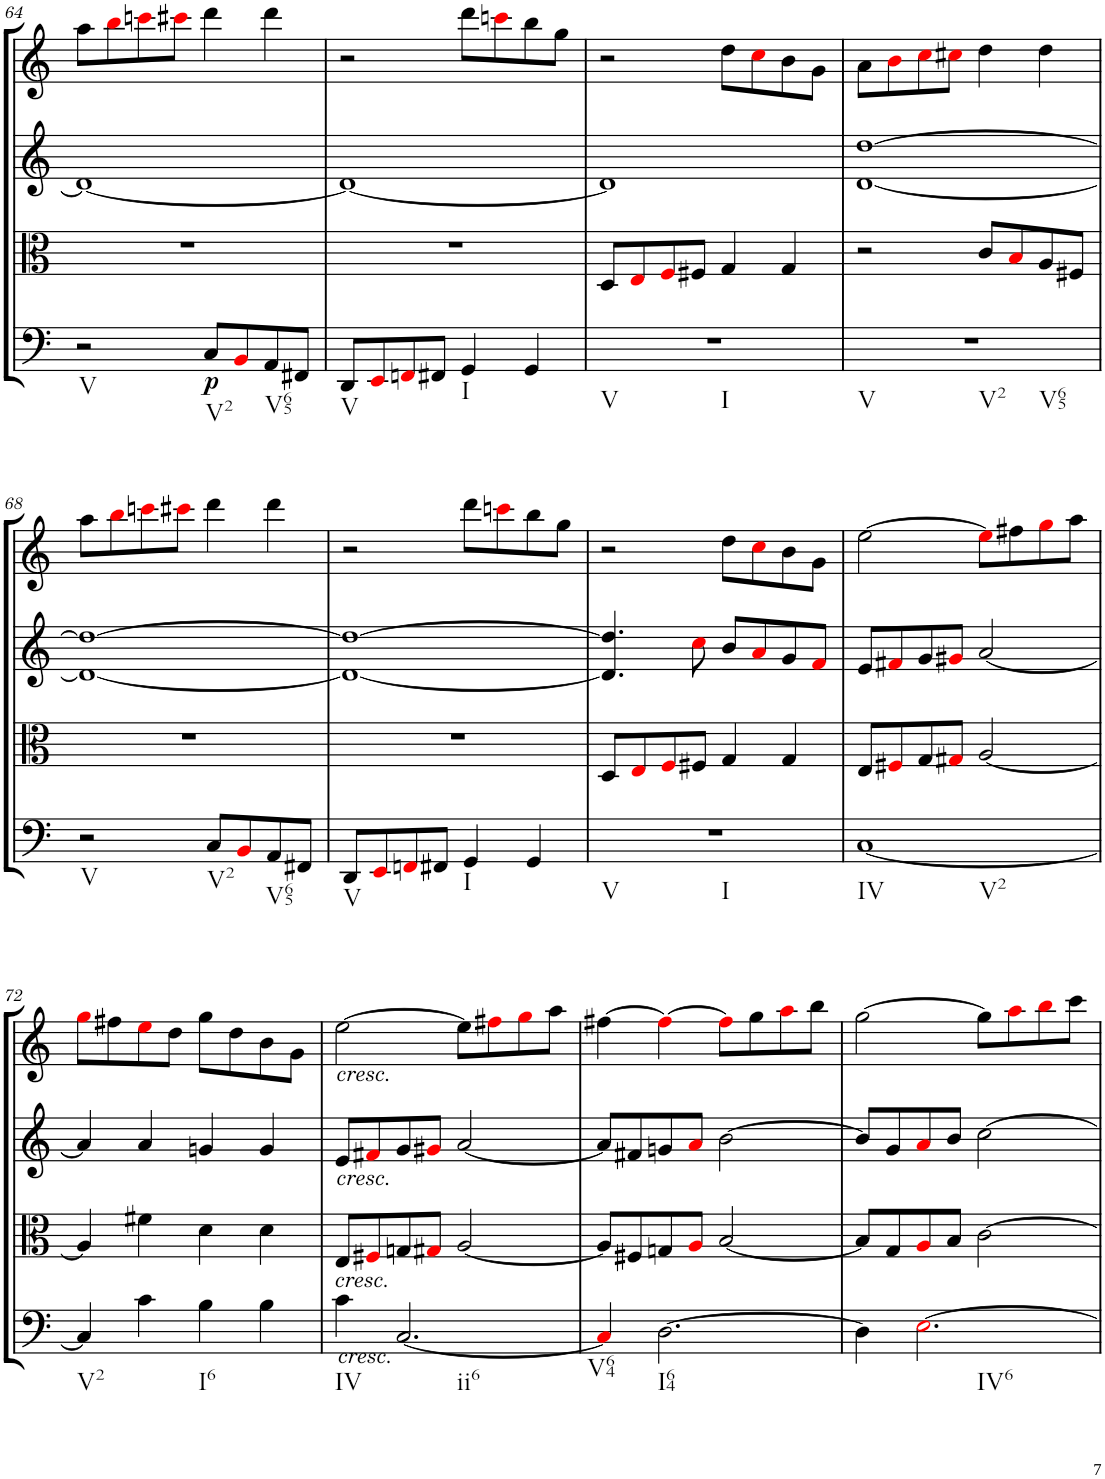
**kern	**dynam	**kern	**kern	**kern
*part4	*part4	*part3	*part2	*part1
*staff4	*staff4	*staff3	*staff2	*staff1
*I"Cello	*	*I"Viola	*I"2nd Violin	*I"1st Violin
!!LO:PB:g=z
*clefF4	*	*clefC3	*clefG2	*clefG2
*k[]	*	*k[]	*k[]	*k[]
*M2/2	*	*M2/2	*M2/2	*M2/2
*met(c|)	*	*met(c|)	*met(c|)	*met(c|)
=64	=64	=64	=64	=64
!LO:TX:b:t=V	!	!	!	!
2r	.	1r	1d_	8aa\L
.	.	.	.	8bbi\
.	.	.	.	8cccni\
.	.	.	.	8ccc#Xi\J
!LO:TX:b:t=V2	!	!	!	!
!	!LO:DY:b	!	!	!
8C/L	p	.	.	4ddd\
8BBi/	.	.	.	.
!LO:TX:b:t=V65	!	!	!	!
8AA/	.	.	.	4ddd\
8FF#X/J	.	.	.	.
=65	=65	=65	=65	=65
!LO:TX:b:t=V	!	!	!	!
8DD/L	.	1r	1d_	2r
8EEi/	.	.	.	.
8FFni/	.	.	.	.
8FF#X/J	.	.	.	.
!LO:TX:b:t=I	!	!	!	!
4GG/	.	.	.	8ddd\L
.	.	.	.	8cccni\
4GG/	.	.	.	8bb\
.	.	.	.	8gg\J
=66	=66	=66	=66	=66
!LO:TX:b:t=V	!	!	!	!
!LO:TX:b:t=I	!	!	!	!
1r	.	8D/L	1d]	2r
.	.	8Ei/	.	.
.	.	8Fi/	.	.
.	.	8F#X/J	.	.
.	.	4G/	.	8dd\L
.	.	.	.	8cci\
.	.	4G/	.	8b\
.	.	.	.	8g\J
=67	=67	=67	=67	=67
!LO:TX:b:t=V	!	!	!	!
!LO:TX:b:t=V2	!	!	!	!
!LO:TX:b:t=V65	!	!	!	!
1r	.	2r	[1d [1dd	8a\L
.	.	.	.	8bi\
.	.	.	.	8cci\
.	.	.	.	8cc#Xi\J
.	.	8c/L	.	4dd\
.	.	8Bi/	.	.
.	.	8A/	.	4dd\
.	.	8F#X/J	.	.
!!LO:LB:g=z
=68	=68	=68	=68	=68
!LO:TX:b:t=V	!	!	!	!
2r	.	1r	1d_ 1dd_	8aa\L
.	.	.	.	8bbi\
.	.	.	.	8cccni\
.	.	.	.	8ccc#Xi\J
!LO:TX:b:t=V2	!	!	!	!
8C/L	.	.	.	4ddd\
8BBi/	.	.	.	.
!LO:TX:b:t=V65	!	!	!	!
8AA/	.	.	.	4ddd\
8FF#X/J	.	.	.	.
=69	=69	=69	=69	=69
!LO:TX:b:t=V	!	!	!	!
8DD/L	.	1r	1d_ 1dd_	2r
8EEi/	.	.	.	.
8FFni/	.	.	.	.
8FF#X/J	.	.	.	.
!LO:TX:b:t=I	!	!	!	!
4GG/	.	.	.	8ddd\L
.	.	.	.	8cccni\
4GG/	.	.	.	8bb\
.	.	.	.	8gg\J
=70	=70	=70	=70	=70
!LO:TX:b:t=V	!	!	!	!
!LO:TX:b:t=I	!	!	!	!
1r	.	8D/L	4.d/] 4.dd/]	2r
.	.	8Ei/	.	.
.	.	8Fi/	.	.
.	.	8F#X/J	8cci\	.
.	.	4G/	8b/L	8dd\L
.	.	.	8ai/	8cci\
.	.	4G/	8g/	8b\
.	.	.	8fi/J	8g\J
=71	=71	=71	=71	=71
!LO:TX:b:t=IV	!	!	!	!
!LO:TX:b:t=V2	!	!	!	!
[1C	.	8E/L	8e/L	[2ee\
.	.	8F#Xi/	8f#Xi/	.
.	.	8G/	8g/	.
.	.	8G#Xi/J	8g#Xi/J	.
.	.	[2A/	[2a/	8eei\L]
.	.	.	.	8ff#X\
.	.	.	.	8ggi\
.	.	.	.	8aa\J
!!LO:LB:g=z
=72	=72	=72	=72	=72
!LO:TX:b:t=V2	!	!	!	!
4C/]	.	4A/]	4a/]	8ggi\L
.	.	.	.	8ff#X\
4c\	.	4f#X\	4a/	8eei\
.	.	.	.	8dd\J
!LO:TX:b:t=I6	!	!	!	!
4B\	.	4d\	4gn/	8gg\L
.	.	.	.	8dd\
4B\	.	4d\	4g/	8b\
.	.	.	.	8g\J
=73	=73	=73	=73	=73
!	!	!	!	!LO:TX:b:i:t=cresc.
!	!	!	!LO:TX:b:i:t=cresc.	!
!	!	!LO:TX:b:i:t=cresc.	!	!
!LO:TX:a:i:t=cresc.	!	!	!	!
!LO:TX:b:t=IV	!	!	!	!
4c\	.	8E/L	8e/L	[2ee\
.	.	8F#Xi/	8f#Xi/	.
!LO:TX:b:t=ii6	!	!	!	!
[2.C/	.	8Gn/	8g/	.
.	.	8G#Xi/J	8g#Xi/J	.
.	.	[2A/	[2a/	8ee\L]
.	.	.	.	8ff#Xi\
.	.	.	.	8ggi\
.	.	.	.	8aa\J
=74	=74	=74	=74	=74
!LO:TX:b:t=V64	!	!	!	!
4Ci/]	.	8A/L]	8a/L]	[4ff#X\
.	.	8F#X/	8f#X/	.
!LO:TX:b:t=I64	!	!	!	!
[2.D\	.	8Gn/	8gn/	4ff#i\_
.	.	8Ai/J	8ai/J	.
.	.	[2B/	[2b\	8ff#i\L]
.	.	.	.	8gg\
.	.	.	.	8aai\
.	.	.	.	8bb\J
=75	=75	=75	=75	=75
4D\]	.	8B/L]	8b/L]	[2gg\
.	.	8G/	8g/	.
!LO:TX:b:t=IV6	!	!	!	!
[2.Ei\	.	8Ai/	8ai/	.
.	.	8B/J	8b/J	.
.	.	[2c\	[2cc\	8gg\L]
.	.	.	.	8aai\
.	.	.	.	8bbi\
.	.	.	.	8ccc\J
=	=	=	=	=
*-	*-	*-	*-	*-
